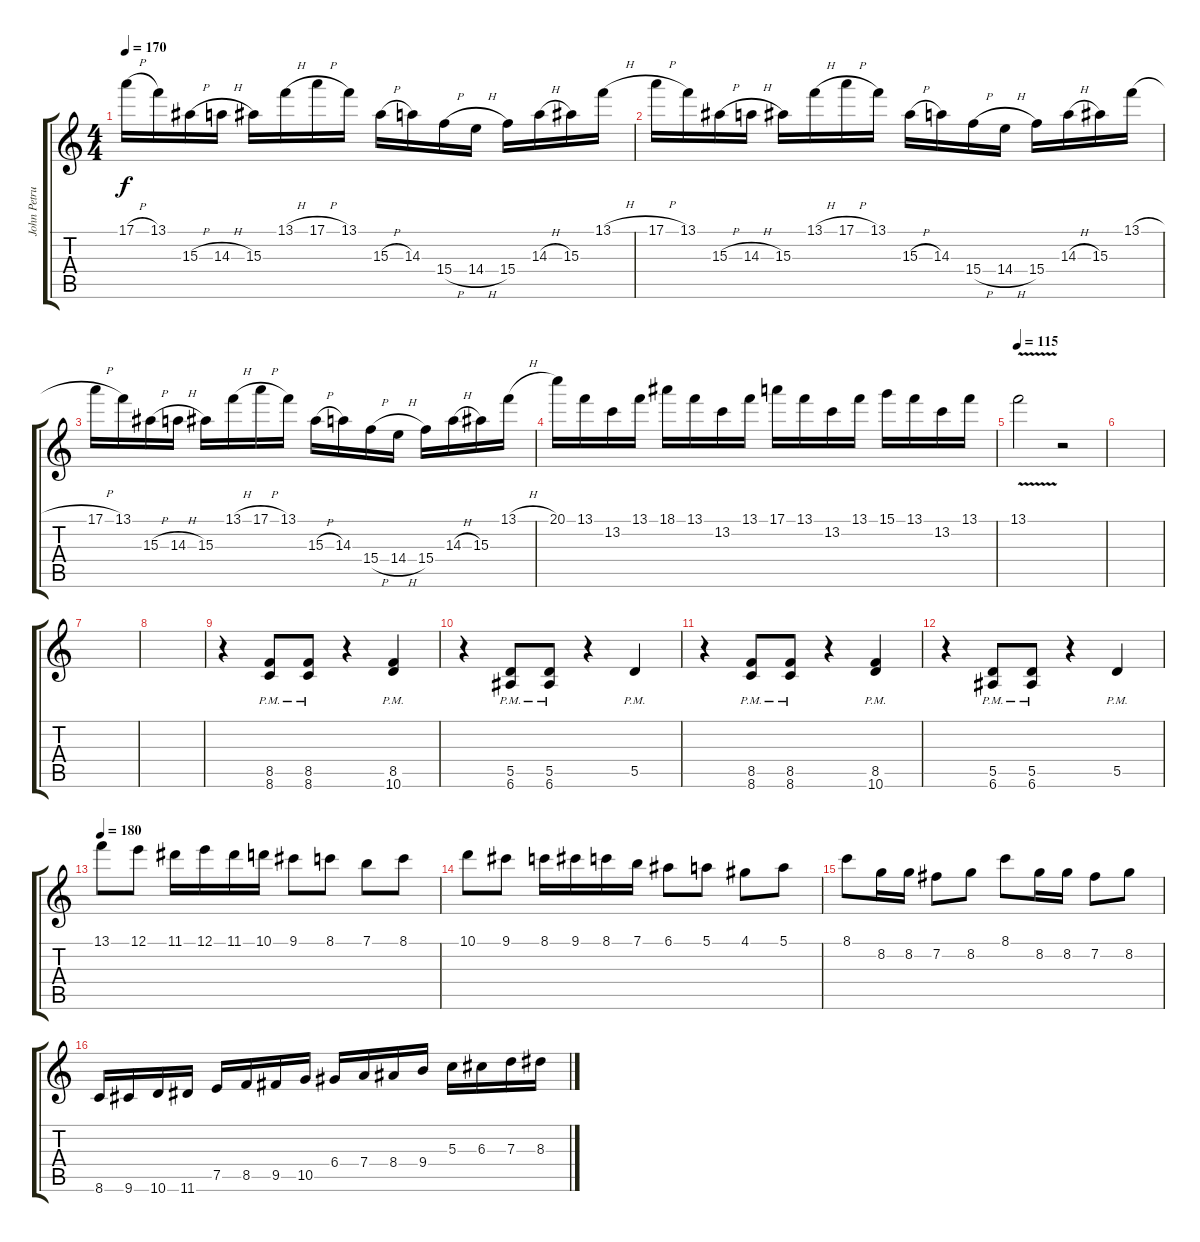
\track ("John Petrucci Lead Guitar" "John Petru") {instrument distortionguitar}
\staff {score tabs}
\tuning (E4 B3 G3 D3 A2 E2) {hide}
\ts (4 4)
\tempo 170
\clef g2
\ks c
17.1{h}.16{dy f} 13.1.16 15.3{h}.16 14.3{h}.16 15.3.16 13.1{h}.16 17.1{h}.16 13.1.16 15.3{h}.16 14.3.16 15.4{h}.16 14.4{h}.16 15.4.16 14.3{h}.16 15.3.16 13.1{h}.16 |
17.1{h}.16 13.1.16 15.3{h}.16 14.3{h}.16 15.3.16 13.1{h}.16 17.1{h}.16 13.1.16 15.3{h}.16 14.3.16 15.4{h}.16 14.4{h}.16 15.4.16 14.3{h}.16 15.3.16 13.1{h}.16 |
17.1{h}.16 13.1.16 15.3{h}.16 14.3{h}.16 15.3.16 13.1{h}.16 17.1{h}.16 13.1.16 15.3{h}.16 14.3.16 15.4{h}.16 14.4{h}.16 15.4.16 14.3{h}.16 15.3.16 13.1{h}.16 |
20.1.16 13.1.16 13.2.16 13.1.16 18.1.16 13.1.16 13.2.16 13.1.16 17.1.16 13.1.16 13.2.16 13.1.16 15.1.16 13.1.16 13.2.16 13.1.16 |
\tempo 115
13.1{v}.2 r.2 |
|
|
|
r.4 (8.5{pm} 8.6{pm}).8 (8.5{pm} 8.6{pm}).8 r.4 (8.5{pm} 10.6{pm}).4 |
r.4 (5.5{pm} 6.6{pm}).8 (5.5{pm} 6.6{pm}).8 r.4 5.5{pm}.4 |
r.4 (8.5{pm} 8.6{pm}).8 (8.5{pm} 8.6{pm}).8 r.4 (8.5{pm} 10.6{pm}).4 |
r.4 (5.5{pm} 6.6{pm}).8 (5.5{pm} 6.6{pm}).8 r.4 5.5{pm}.4 |
\tempo 180
13.1.8{volume 10} 12.1.8 11.1.16 12.1.16 11.1.16 10.1.16 9.1.8 8.1.8 7.1.8 8.1.8 |
10.1.8 9.1.8 8.1.16 9.1.16 8.1.16 7.1.16 6.1.8 5.1.8 4.1.8 5.1.8 |
8.1.8 8.2.16 8.2.16 7.2.8 8.2.8 8.1.8 8.2.16 8.2.16 7.2.8 8.2.8 |
8.6.16 9.6.16 10.6.16 11.6.16 7.5.16 8.5.16 9.5.16 10.5.16 6.4.16 7.4.16 8.4.16 9.4.16 5.3.16 6.3.16 7.3.16 8.3.16
